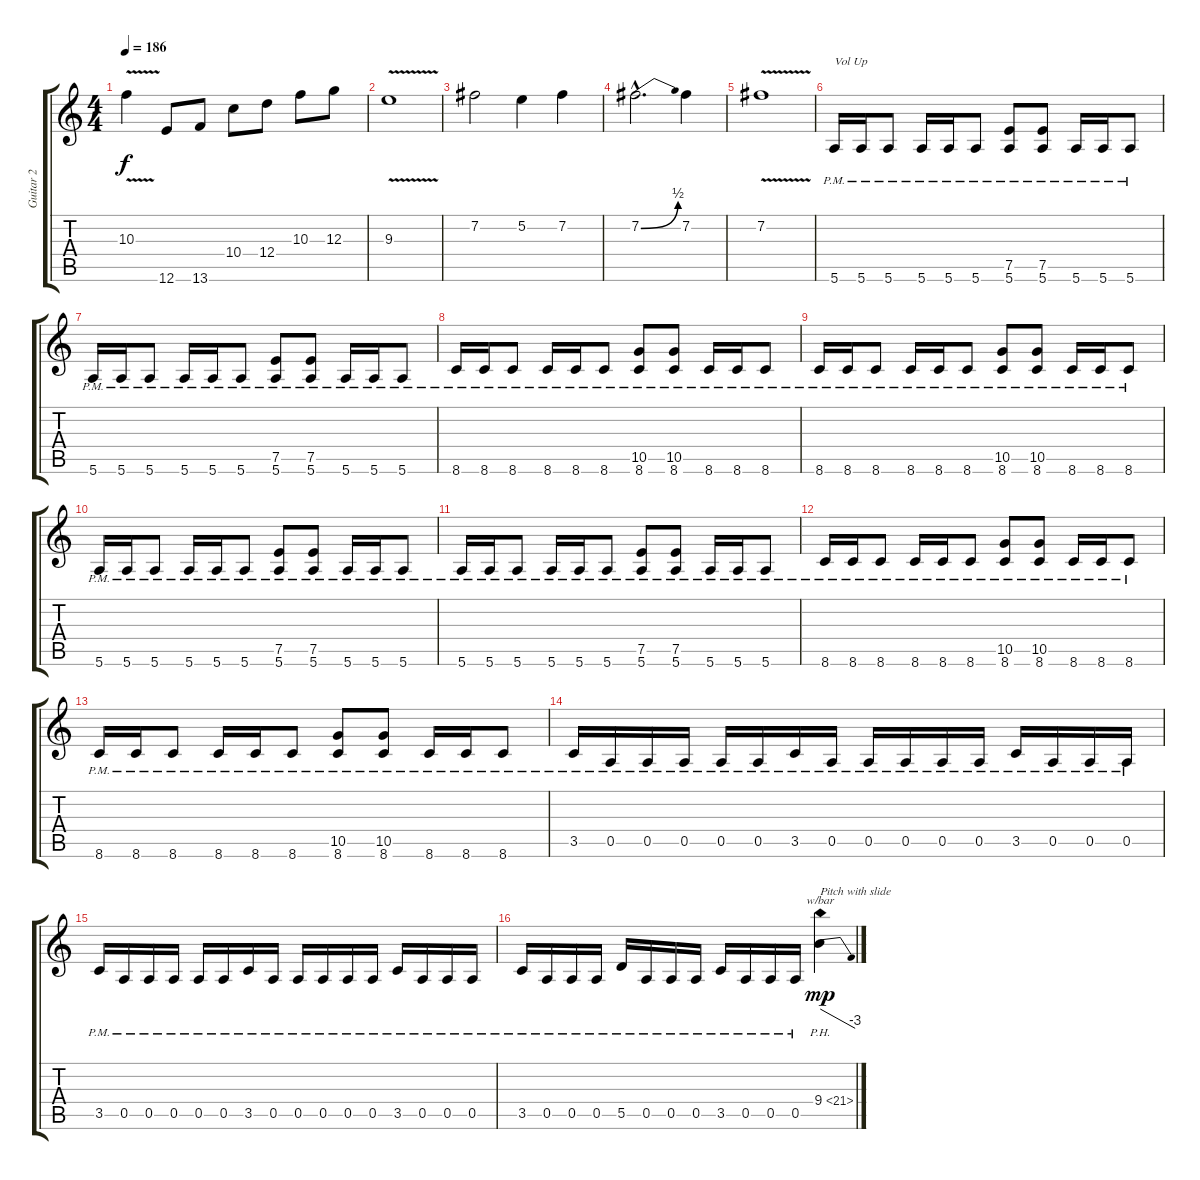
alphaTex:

\track ("Guitar 2" "Guitar 2") {instrument distortionguitar}
\staff {score tabs}
\tuning (E4 B3 G3 D3 A2 E2) {hide}
\ts (4 4)
\tempo 186
\clef g2
\ks c
10.3{v}.4{dy f} 12.6.8 13.6.8 10.4.8 12.4.8 10.3.8 12.3.8 |
9.3{v}.1 |
7.2.2 5.2.4 7.2.4 |
7.2{be (bend 0 0 60 2) hac}.2{d} 7.2.4 |
7.2{v}.1 |
5.6{pm}.16{txt "Vol Up" volume 12} 5.6{pm}.16 5.6{pm}.8 5.6{pm}.16 5.6{pm}.16 5.6{pm}.8 (7.5{pm} 5.6{pm}).8 (7.5{pm} 5.6{pm}).8 5.6{pm}.16 5.6{pm}.16 5.6{pm}.8 |
5.6{pm}.16 5.6{pm}.16 5.6{pm}.8 5.6{pm}.16 5.6{pm}.16 5.6{pm}.8 (7.5{pm} 5.6{pm}).8 (7.5{pm} 5.6{pm}).8 5.6{pm}.16 5.6{pm}.16 5.6{pm}.8 |
8.6{pm}.16 8.6{pm}.16 8.6{pm}.8 8.6{pm}.16 8.6{pm}.16 8.6{pm}.8 (10.5{pm} 8.6{pm}).8 (10.5{pm} 8.6{pm}).8 8.6{pm}.16 8.6{pm}.16 8.6{pm}.8 |
8.6{pm}.16 8.6{pm}.16 8.6{pm}.8 8.6{pm}.16 8.6{pm}.16 8.6{pm}.8 (10.5{pm} 8.6{pm}).8 (10.5{pm} 8.6{pm}).8 8.6{pm}.16 8.6{pm}.16 8.6{pm}.8 |
5.6{pm}.16 5.6{pm}.16 5.6{pm}.8 5.6{pm}.16 5.6{pm}.16 5.6{pm}.8 (7.5{pm} 5.6{pm}).8 (7.5{pm} 5.6{pm}).8 5.6{pm}.16 5.6{pm}.16 5.6{pm}.8 |
5.6{pm}.16 5.6{pm}.16 5.6{pm}.8 5.6{pm}.16 5.6{pm}.16 5.6{pm}.8 (7.5{pm} 5.6{pm}).8 (7.5{pm} 5.6{pm}).8 5.6{pm}.16 5.6{pm}.16 5.6{pm}.8 |
8.6{pm}.16 8.6{pm}.16 8.6{pm}.8 8.6{pm}.16 8.6{pm}.16 8.6{pm}.8 (10.5{pm} 8.6{pm}).8 (10.5{pm} 8.6{pm}).8 8.6{pm}.16 8.6{pm}.16 8.6{pm}.8 |
8.6{pm}.16 8.6{pm}.16 8.6{pm}.8 8.6{pm}.16 8.6{pm}.16 8.6{pm}.8 (10.5{pm} 8.6{pm}).8 (10.5{pm} 8.6{pm}).8 8.6{pm}.16 8.6{pm}.16 8.6{pm}.8 |
3.5{pm}.16 0.5{pm}.16 0.5{pm}.16 0.5{pm}.16 0.5{pm}.16 0.5{pm}.16 3.5{pm}.16 0.5{pm}.16 0.5{pm}.16 0.5{pm}.16 0.5{pm}.16 0.5{pm}.16 3.5{pm}.16 0.5{pm}.16 0.5{pm}.16 0.5{pm}.16 |
3.5{pm}.16 0.5{pm}.16 0.5{pm}.16 0.5{pm}.16 0.5{pm}.16 0.5{pm}.16 3.5{pm}.16 0.5{pm}.16 0.5{pm}.16 0.5{pm}.16 0.5{pm}.16 0.5{pm}.16 3.5{pm}.16 0.5{pm}.16 0.5{pm}.16 0.5{pm}.16 |
3.5{pm}.16 0.5{pm}.16 0.5{pm}.16 0.5{pm}.16 5.5{pm}.16 0.5{pm}.16 0.5{pm}.16 0.5{pm}.16 3.5{pm}.16 0.5{pm}.16 0.5{pm}.16 0.5{pm}.16 9.4{ph 12}.4{tbe (dive default 0 0 60 -12) txt "Pitch with slide" dy mp}
